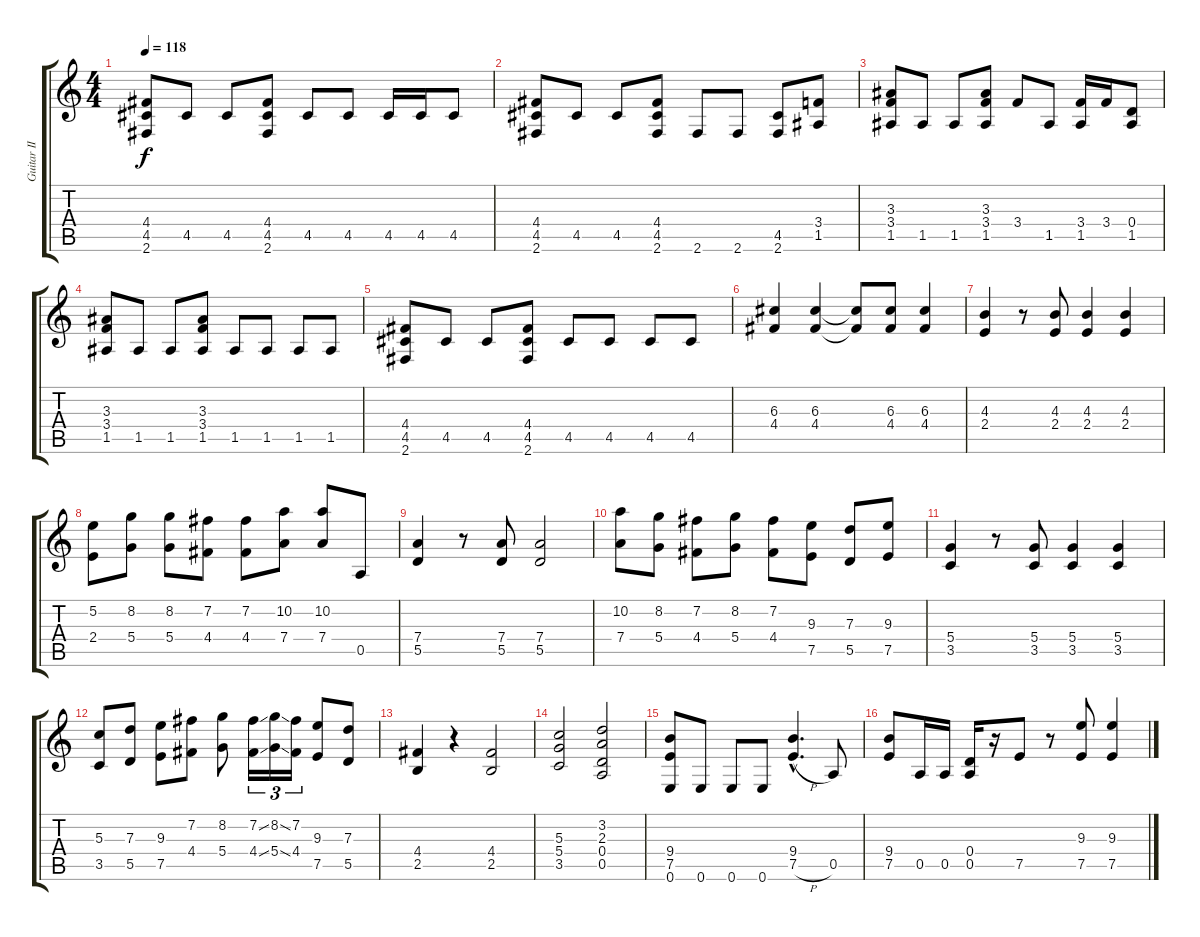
\track ("Guitar II" "Guitar II") {instrument distortionguitar}
\staff {score tabs}
\tuning (E4 B3 G3 D3 A2 E2) {hide}
\ts (4 4)
\tempo 118
\clef g2
\ks c
(4.4 4.5 2.6).8{dy f} 4.5.8 4.5.8 (4.4 4.5 2.6).8 4.5.8 4.5.8 4.5.16 4.5.16 4.5.8 |
(4.4 4.5 2.6).8 4.5.8 4.5.8 (4.4 4.5 2.6).8 2.6.8 2.6.8 (4.5 2.6).8 (3.4 1.5).8 |
(3.3 3.4 1.5).8 1.5.8 1.5.8 (3.3 3.4 1.5).8 3.4.8 1.5.8 (3.4 1.5).16 3.4.16 (0.4 1.5).8 |
(3.3 3.4 1.5).8 1.5.8 1.5.8 (3.3 3.4 1.5).8 1.5.8 1.5.8 1.5.8 1.5.8 |
(4.4 4.5 2.6).8 4.5.8 4.5.8 (4.4 4.5 2.6).8 4.5.8 4.5.8 4.5.8 4.5.8 |
(6.3 4.4).4 (6.3 4.4).4 (6.3{t} 4.4{t}).8 (6.3 4.4).8 (6.3 4.4).4 |
(4.3 2.4).4 r.8 (4.3 2.4).8 (4.3 2.4).4 (4.3 2.4).4 |
(5.2 2.4).8 (8.2 5.4).8 (8.2 5.4).8 (7.2 4.4).8 (7.2 4.4).8 (10.2 7.4).8 (10.2 7.4).8 0.5.8 |
(7.4 5.5).4 r.8 (7.4 5.5).8 (7.4 5.5).2 |
(10.2 7.4).8 (8.2 5.4).8 (7.2 4.4).8 (8.2 5.4).8 (7.2 4.4).8 (9.3 7.5).8 (7.3 5.5).8 (9.3 7.5).8 |
(5.4 3.5).4 r.8 (5.4 3.5).8 (5.4 3.5).4 (5.4 3.5).4 |
(5.3 3.5).8 (7.3 5.5).8 (9.3 7.5).8 (7.2 4.4).8 (8.2 5.4).8 (7.2{ss} 4.4{ss}).16{tu (3 2)} (8.2{ss} 5.4{ss}).16{tu (3 2)} (7.2 4.4).16{tu (3 2)} (9.3 7.5).8 (7.3 5.5).8 |
(4.4 2.5).4 r.4 (4.4 2.5).2 |
(5.3 5.4 3.5).2 (3.2 2.3 0.4 0.5).2 |
(9.4 7.5 0.6).8 0.6.8 0.6.8 0.6.8 (9.4{hac} 7.5{h hac}).4{d} 0.5.8 |
(9.4 7.5).8 0.5.16 0.5.16 (0.4 0.5).16 r.16 7.5.8 r.8 (9.3 7.5).8 (9.3 7.5).4
